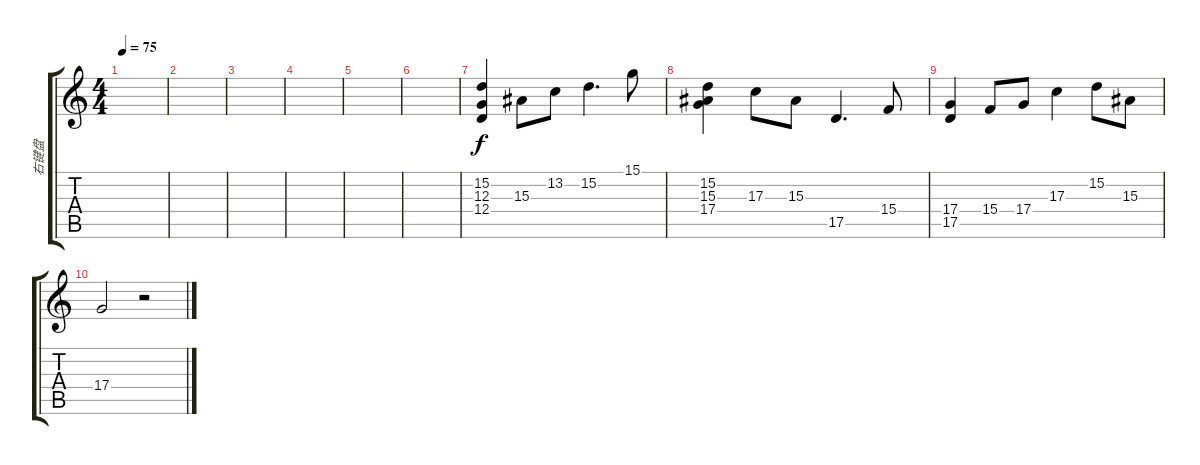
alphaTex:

\track ("右键盘" "右键盘") {instrument acousticgrandpiano}
\staff {score tabs}
\tuning (E4 B3 G3 D3 A2 E2) {hide}
\ts (4 4)
\tempo 75
\clef g2
\ks c
|
|
|
|
|
|
(15.2 12.3 12.4).4 15.3.8 13.2.8 15.2.4{d} 15.1.8 |
(15.2 15.3 17.4).4 17.3.8 15.3.8 17.5.4{d} 15.4.8 |
(17.4 17.5).4 15.4.8 17.4.8 17.3.4 15.2.8 15.3.8 |
17.4.2 r.2
